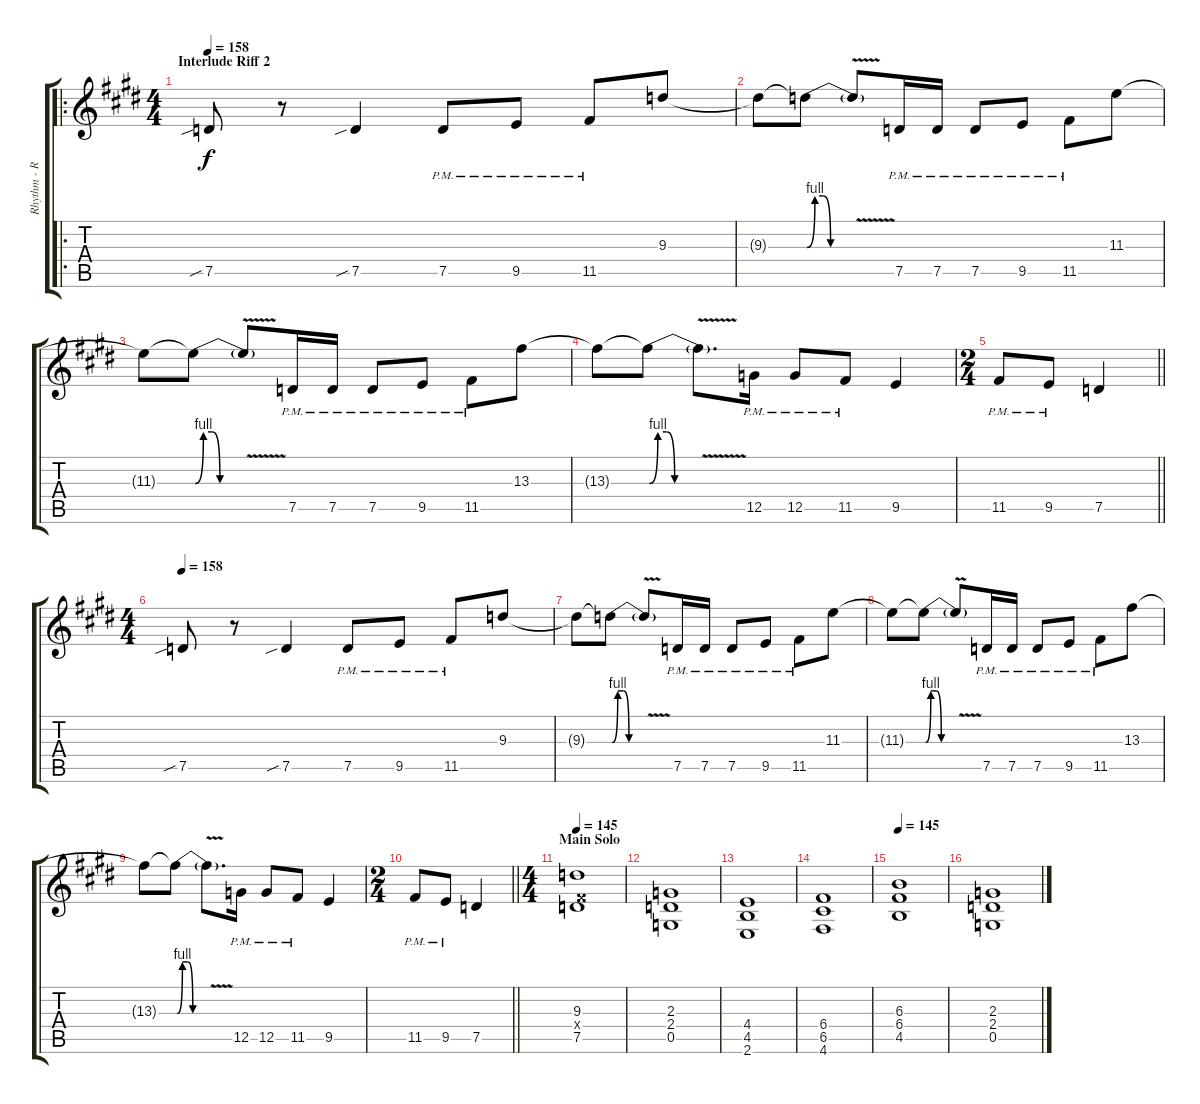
\track ("Rhythm - Right" "Rhythm - R") {instrument distortionguitar}
\staff {score tabs}
\tuning (D4 A3 F3 C3 G2 D2) {hide}
\ro
\ts (4 4)
\section ("" "Interlude Riff 2")
\tempo 158
\clef g2
\ks e
7.5{sib}.8{dy f} r.8 7.5{sib}.4 7.5{pm}.8 9.5{pm}.8 11.5{pm}.8 9.3.8 |
9.3{t}.8 9.3{be (custom 0 0 10 4 20 4 30 0 60 0) t}.8 9.3{v t}.8 7.5{pm}.16 7.5{pm}.16 7.5{pm}.8 9.5{pm}.8 11.5{pm}.8 11.3.8 |
11.3{t}.8 11.3{be (custom 0 0 10 4 20 4 30 0 60 0) t}.8 11.3{v t}.8 7.5{pm}.16 7.5{pm}.16 7.5{pm}.8 9.5{pm}.8 11.5{pm}.8 13.3.8 |
13.3{t}.8 13.3{be (custom 0 0 10 4 20 4 30 0 60 0) t}.8 13.3{v t}.8{d} 12.5{pm}.16 12.5{pm}.8 11.5{pm}.8 9.5.4 |
\ts (2 4)
\barLineRight lightlight
11.5{pm}.8 9.5{pm}.8 7.5.4 |
\ts (4 4)
\tempo 158
7.5{sib}.8 r.8 7.5{sib}.4 7.5{pm}.8 9.5{pm}.8 11.5{pm}.8 9.3.8 |
9.3{t}.8 9.3{be (custom 0 0 10 4 20 4 30 0 60 0) t}.8 9.3{v t}.8 7.5{pm}.16 7.5{pm}.16 7.5{pm}.8 9.5{pm}.8 11.5{pm}.8 11.3.8 |
11.3{t}.8 11.3{be (custom 0 0 10 4 20 4 30 0 60 0) t}.8 11.3{v t}.8 7.5{pm}.16 7.5{pm}.16 7.5{pm}.8 9.5{pm}.8 11.5{pm}.8 13.3.8 |
13.3{t}.8 13.3{be (custom 0 0 10 4 20 4 30 0 60 0) t}.8 13.3{v t}.8{d} 12.5{pm}.16 12.5{pm}.8 11.5{pm}.8 9.5.4 |
\ts (2 4)
\barLineRight lightlight
11.5{pm}.8 9.5{pm}.8 7.5.4 |
\ts (4 4)
\section ("" "Main Solo")
\tempo 145
(9.3 6.4{x} 7.5).1 |
(2.3 2.4 0.5).1 |
(4.4 4.5 2.6).1 |
(6.4 6.5 4.6).1 |
\tempo 145
(6.3 6.4 4.5).1 |
(2.3 2.4 0.5).1
